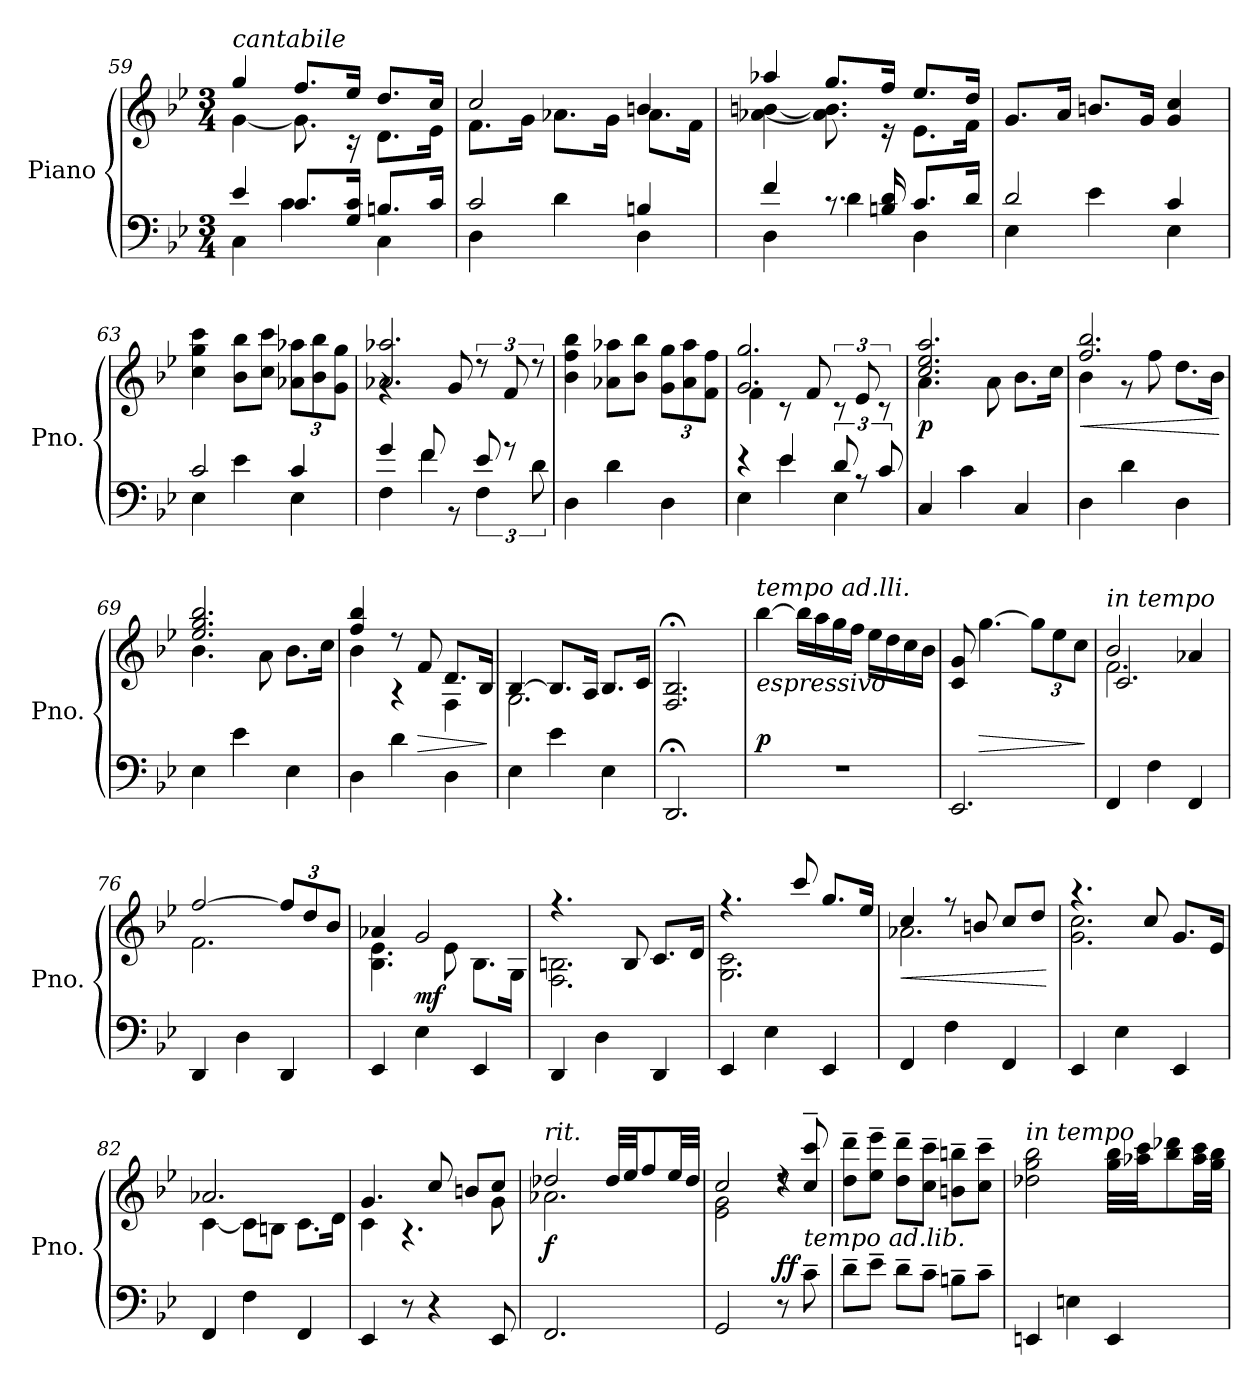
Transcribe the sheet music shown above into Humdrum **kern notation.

**kern	**kern	**dynam
*part1	*part1	*part1
*staff2	*staff1	*staff1/2
*I"Piano	*	*
*I'Pno.	*	*
*clefF4	*clefG2	*
*k[b-e-]	*k[b-e-]	*
*M3/4	*M3/4	*
=59	=59	=59
*^	*^	*
!	!	!LO:TX:a:i:t=cantabile	!	!
4e-/	4C\	4gg/	[4g\	.
8.c/L	4c\	8.ff/L	8.g\]	.
16G/ 16c/Jk	.	16ee-/Jk	16r	.
8.Bn/L	4C\	8.dd/L	8.d\L	.
16c/Jk	.	16cc/Jk	16e-\Jk	.
=60	=60	=60	=60	=60
2c/	4D\	2cc/	8.f\L	.
.	.	.	16g\Jk	.
.	4d\	.	8.a-X\L	.
.	.	.	16g\Jk	.
4Bn/	4D\	4bn/	8.a-\L	.
.	.	.	16f\Jk	.
!!LO:LB:g=z	!!
=61	=61	=61	=61	=61
4f/	4D\	4aa-X/	[4a-X\ [4bn\	.
8.rc	4d\	8.gg/L	8.a-\] 8.b\]	.
16Bn/ 16d/	.	16ff/Jk	16r	.
8.c/L	4D\	8.ee-/L	8.e-\L	.
16d/Jk	.	16dd/Jk	16f\Jk	.
*	*	*v	*v	*
=62	=62	=62	=62
2d/	4E-\	8.g/L	.
.	.	16a/Jk	.
.	4e-\	8.bn/L	.
.	.	16g/Jk	.
4c/	4E-\	4g/ 4cc/	.
=63	=63	=63	=63
4E-\	2c/	4cc\ 4gg\ 4ccc\	.
4e-\	.	8b-\ 8bb-\L	.
.	.	8cc\ 8ccc\J	.
*	*	*Xbrackettup	*
4E-\	4c/	12a-X\ 12aa-X\L	.
.	.	12b-\ 12bb-\	.
.	.	12g\ 12gg\J	.
=64	=64	=64	=64
*	*	*^	*
4F\	4g/	2.a-X/ 2.aa-X/	4.rg	.
4f\	8f/	.	.	.
.	8r	.	8g/	.
*	*	*	*brackettup	*
4F\	12e-/	.	12rdd	.
.	12rg	.	12f/	.
.	12d\	.	12rdd	.
*v	*v	*	*	*
*	*v	*v	*
!!LO:LB:g=z
=65	=65	=65
4D\	4b-\ 4ff\ 4bb-\	.
4d\	8a-X\ 8aa-X\L	.
.	8b-\ 8bb-\J	.
*	*Xbrackettup	*
4D\	12g\ 12gg\L	.
.	12a-\ 12aa-\	.
.	12f\ 12ff\J	.
=66	=66	=66
*^	*^	*
4r	4E-\	2.g/ 2.gg/	4f\	.
4e-/	4e-\	.	8r	.
.	.	.	8f/	.
*	*	*	*brackettup	*
12d/	4E-\	.	12r	.
12rA	.	.	12e-/	.
12c/	.	.	12r	.
*v	*v	*	*	*
=67	=67	=67	=67
!	!	!	!LO:DY:b
4C/	2.cc/ 2.ee-/ 2.aa/	4.a\	p
4c\	.	.	.
.	.	8a\	.
4C/	.	8.b-\L	.
.	.	16cc\Jk	.
=68	=68	=68	=68
!	!	!	!LO:HP:b
4D\	2.ff/ 2.bb-/	4b-\	<
4d\	.	8r	.
.	.	8ff\	.
4D\	.	8.dd\L	.
.	.	16b-\Jk	.
*	*v	*v	*
.	.	[
=69	=69	=69
*	*^	*
4E-\	2.ee-/ 2.gg/ 2.bb-/	4.b-\	.
4e-\	.	.	.
.	.	8a\	.
4E-\	.	8.b-\L	.
.	.	16cc\Jk	.
=70	=70	=70	=70
4D\	4ff/ 4bb-/	4b-\	.
4d\	8r	4r	.
!	!	!	!LO:HP:b
.	8f/	.	>
4D\	8.d/L	4F\	.
.	16B-/Jk	.	.
*	*v	*v	*
.	.	]
!!LO:LB:g=z
=71	=71	=71
*	*^	*
4E-\	[4B-/	2.G\	.
4e-\	8.B-/L]	.	.
.	16A/Jk	.	.
4E-\	8.B-/L	.	.
.	16c/Jk	.	.
*	*v	*v	*
=72	=72	=72
2.DD;</	2.F/;< 2.B-/;<	.
=73	=73	=73
!	!LO:TX:a:i:t=tempo ad.lli.	!
!	!LO:TX:b:i:t=espressivo	!
!	!	!LO:DY:a=2
2.r	[4bb-\	p
.	16bb-\LL]	.
.	16aa\	.
.	16gg\	.
.	16ff\JJ	.
.	16ee-\LL	.
.	16dd\	.
.	16cc\	.
.	16b-\JJ	.
=74	=74	=74
2.EE-/	8c/ 8g/	.
!	!	!LO:HP:b
.	[4.gg\	>
*	*Xbrackettup	*
.	12gg\L]	.
.	12ee-\	.
.	12cc\J	.
.	.	]
=75	=75	=75
*	*^	*
*	*	*^	*
!	!LO:TX:a:i:t=in tempo	!	!	!
4FF/	2b-/	2.f\	2.c/	.
4F\	.	.	.	.
4FF/	4a-X/	.	.	.
*	*	*v	*v	*
=76	=76	=76	=76
4DD/	[2ff/	2.f\	.
4D\	.	.	.
4DD/	12ff/L]	.	.
.	12dd/	.	.
.	12b-/J	.	.
!!LO:LB:g=z	!!
=77	=77	=77	=77
4EE-/	4a-X/	4.B-\ 4.e-\	.
!	!	!	!LO:DY:a=2
4E-\	2g/	.	mf
.	.	8e-\	.
4EE-/	.	8.B-\L	.
.	.	16G\Jk	.
=78	=78	=78	=78
4DD/	4.r	2.F\ 2.Bn\	.
4D\	.	.	.
.	8B/	.	.
4DD/	8.c/L	.	.
.	16d/Jk	.	.
=79	=79	=79	=79
4EE-/	4.r	2.G\ 2.c\	.
4E-\	.	.	.
.	8ccc/	.	.
4EE-/	8.gg/L	.	.
.	16ee-/Jk	.	.
=80	=80	=80	=80
!	!	!	!LO:HP:b
4FF/	4cc/	2.a-X\	<
4F\	8r	.	.
.	8bn/	.	.
4FF/	8cc/L	.	.
.	8dd/J	.	.
*	*v	*v	*
.	.	[
=81	=81	=81
*	*^	*
4EE-/	4.r	2.g\ 2.cc\	.
4E-\	.	.	.
.	8cc/	.	.
4EE-/	8.g/L	.	.
.	16e-/Jk	.	.
=82	=82	=82	=82
4FF/	2.a-X/	[4c\	.
4F\	.	8c\L]	.
.	.	8Bn\J	.
4FF/	.	8.c\L	.
.	.	16d\Jk	.
!!LO:LB:g=z	!!
=83	=83	=83	=83
4EE-/	4.g/	4c\	.
8r	.	4.r	.
4r	8cc/	.	.
.	8bn/L	.	.
8EE-/	8cc/J	8g\	.
=84	=84	=84	=84
!	!LO:TX:a:i:t=rit.	!	!
!	!	!	!LO:DY:b
2.FF/	2dd-X/	2.a-X\	f
.	32dd-/LLL	.	.
.	32ee-/JJ	.	.
.	8ff/	.	.
.	32ee-/LL	.	.
.	32dd-/JJJ	.	.
=85	=85	=85	=85
2GG/	2cc/	2e-\ 2g\	.
!	!	!	!LO:DY:a=2
8r	8r	4rdd	ff
!	!LO:TX:b:i:t=tempo ad.lib.	!	!
8c~\	8cc/~ 8ccc/~	.	.
*	*v	*v	*
=86	=86	=86
8d~\L	8dd\~ 8ddd\~L	.
8e-~\J	8ee-\~ 8eee-\~J	.
8d~\L	8dd\~ 8ddd\~L	.
8c~\J	8cc\~ 8ccc\~J	.
8Bn~\L	8bn\~ 8bbn\~L	.
8c~\J	8cc\~ 8ccc\~J	.
=87	=87	=87
!	!LO:TX:a:i:t=in tempo	!
4EEn/	2dd-X\ 2gg\ 2bb-\	.
4En\	.	.
4EE/	32gg\ 32bb-\LLL	.
.	32aa-X\ 32ccc\JJ	.
.	8bb-\ 8ddd-X\	.
.	32aa-\ 32ccc\LL	.
.	32gg\ 32bb-\JJJ	.
=	=	=
*-	*-	*-
